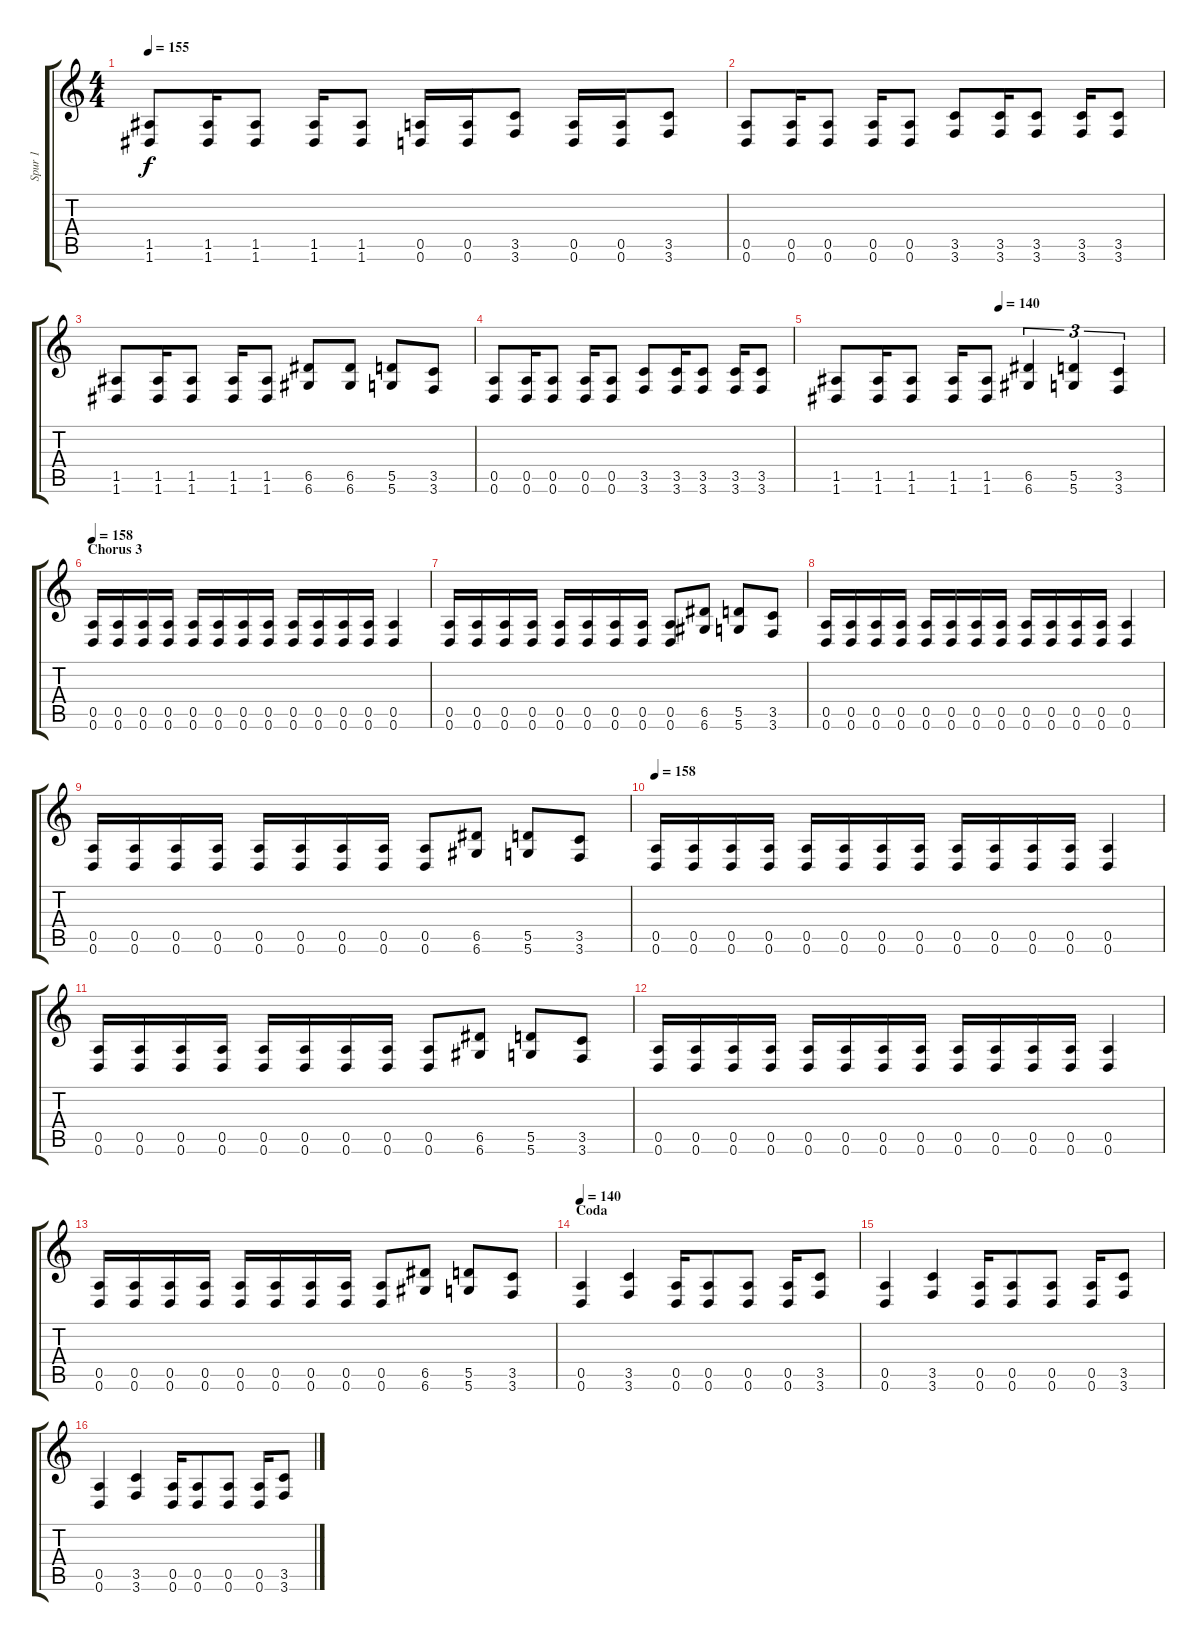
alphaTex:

\track ("Spur 1" "Spur 1") {instrument distortionguitar}
\staff {score tabs}
\tuning (E4 B3 G3 D3 A2 D2) {hide}
\ts (4 4)
\tempo 155
\clef g2
\ks c
(1.5 1.6).8{dy f} (1.5 1.6).16 (1.5 1.6).8 (1.5 1.6).16 (1.5 1.6).8 (0.5 0.6).16 (0.5 0.6).16 (3.5 3.6).8 (0.5 0.6).16 (0.5 0.6).16 (3.5 3.6).8 |
(0.5 0.6).8 (0.5 0.6).16 (0.5 0.6).8 (0.5 0.6).16 (0.5 0.6).8 (3.5 3.6).8 (3.5 3.6).16 (3.5 3.6).8 (3.5 3.6).16 (3.5 3.6).8 |
(1.5 1.6).8 (1.5 1.6).16 (1.5 1.6).8 (1.5 1.6).16 (1.5 1.6).8 (6.5 6.6).8 (6.5 6.6).8 (5.5 5.6).8 (3.5 3.6).8 |
(0.5 0.6).8 (0.5 0.6).16 (0.5 0.6).8 (0.5 0.6).16 (0.5 0.6).8 (3.5 3.6).8 (3.5 3.6).16 (3.5 3.6).8 (3.5 3.6).16 (3.5 3.6).8 |
\tempo (140 0.5)
(1.5 1.6).8 (1.5 1.6).16 (1.5 1.6).8 (1.5 1.6).16 (1.5 1.6).8 (6.5 6.6).4{tu (3 2)} (5.5 5.6).4{tu (3 2)} (3.5 3.6).4{tu (3 2)} |
\section ("" "Chorus 3")
\tempo 158
(0.5 0.6).16 (0.5 0.6).16 (0.5 0.6).16 (0.5 0.6).16 (0.5 0.6).16 (0.5 0.6).16 (0.5 0.6).16 (0.5 0.6).16 (0.5 0.6).16 (0.5 0.6).16 (0.5 0.6).16 (0.5 0.6).16 (0.5 0.6).4 |
(0.5 0.6).16 (0.5 0.6).16 (0.5 0.6).16 (0.5 0.6).16 (0.5 0.6).16 (0.5 0.6).16 (0.5 0.6).16 (0.5 0.6).16 (0.5 0.6).8 (6.5 6.6).8 (5.5 5.6).8 (3.5 3.6).8 |
(0.5 0.6).16 (0.5 0.6).16 (0.5 0.6).16 (0.5 0.6).16 (0.5 0.6).16 (0.5 0.6).16 (0.5 0.6).16 (0.5 0.6).16 (0.5 0.6).16 (0.5 0.6).16 (0.5 0.6).16 (0.5 0.6).16 (0.5 0.6).4 |
(0.5 0.6).16 (0.5 0.6).16 (0.5 0.6).16 (0.5 0.6).16 (0.5 0.6).16 (0.5 0.6).16 (0.5 0.6).16 (0.5 0.6).16 (0.5 0.6).8 (6.5 6.6).8 (5.5 5.6).8 (3.5 3.6).8 |
\tempo 158
(0.5 0.6).16 (0.5 0.6).16 (0.5 0.6).16 (0.5 0.6).16 (0.5 0.6).16 (0.5 0.6).16 (0.5 0.6).16 (0.5 0.6).16 (0.5 0.6).16 (0.5 0.6).16 (0.5 0.6).16 (0.5 0.6).16 (0.5 0.6).4 |
(0.5 0.6).16 (0.5 0.6).16 (0.5 0.6).16 (0.5 0.6).16 (0.5 0.6).16 (0.5 0.6).16 (0.5 0.6).16 (0.5 0.6).16 (0.5 0.6).8 (6.5 6.6).8 (5.5 5.6).8 (3.5 3.6).8 |
(0.5 0.6).16 (0.5 0.6).16 (0.5 0.6).16 (0.5 0.6).16 (0.5 0.6).16 (0.5 0.6).16 (0.5 0.6).16 (0.5 0.6).16 (0.5 0.6).16 (0.5 0.6).16 (0.5 0.6).16 (0.5 0.6).16 (0.5 0.6).4 |
(0.5 0.6).16 (0.5 0.6).16 (0.5 0.6).16 (0.5 0.6).16 (0.5 0.6).16 (0.5 0.6).16 (0.5 0.6).16 (0.5 0.6).16 (0.5 0.6).8 (6.5 6.6).8 (5.5 5.6).8 (3.5 3.6).8 |
\section ("" "Coda")
\tempo 140
(0.5 0.6).4 (3.5 3.6).4 (0.5 0.6).16 (0.5 0.6).8 (0.5 0.6).8 (0.5 0.6).16 (3.5 3.6).8 |
(0.5 0.6).4 (3.5 3.6).4 (0.5 0.6).16 (0.5 0.6).8 (0.5 0.6).8 (0.5 0.6).16 (3.5 3.6).8 |
(0.5 0.6).4 (3.5 3.6).4 (0.5 0.6).16 (0.5 0.6).8 (0.5 0.6).8 (0.5 0.6).16 (3.5 3.6).8
